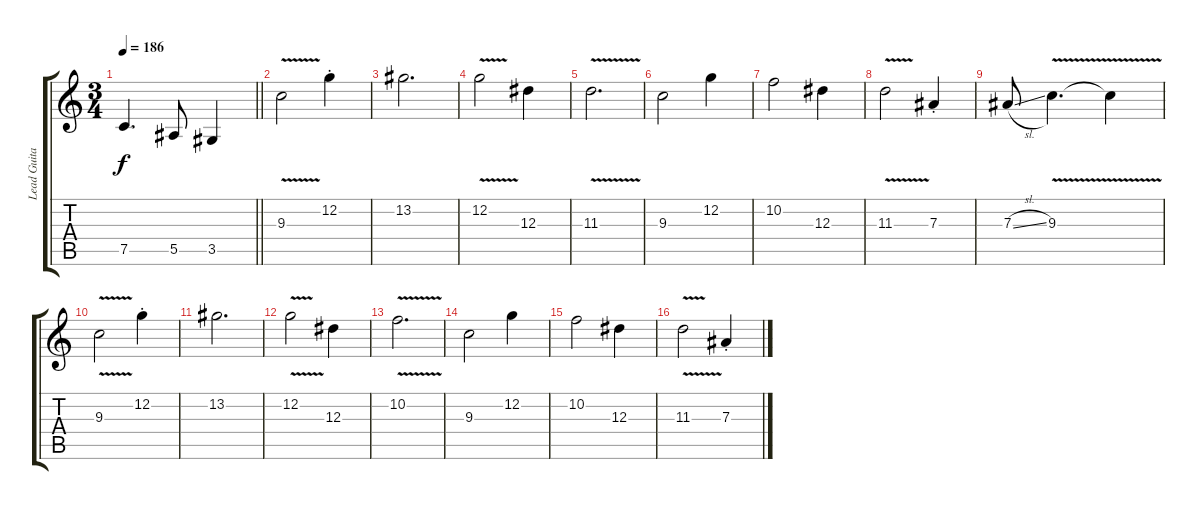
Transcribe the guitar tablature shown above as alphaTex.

\track ("Lead Guitar 2" "Lead Guita") {instrument distortionguitar}
\staff {score tabs}
\tuning (C4 G3 Eb3 Bb2 F2 C2) {hide}
\ts (3 4)
\tempo 186
\clef g2
\barLineRight lightlight
\ks c
7.5.4{d dy f} 5.5.8 3.5.4 |
9.3{v}.2 12.2{st}.4 |
13.2.2{d} |
12.2{v}.2 12.3.4 |
11.3{v}.2{d} |
9.3.2 12.2.4 |
10.2.2 12.3.4 |
11.3{v}.2 7.3{st}.4 |
7.3{sl}.8 9.3{v}.4{d} 9.3{v t}.4 |
9.3{v}.2 12.2{st}.4 |
13.2.2{d} |
12.2{v}.2 12.3.4 |
10.2{v}.2{d} |
9.3.2 12.2.4 |
10.2.2 12.3.4 |
11.3{v}.2 7.3{st}.4
